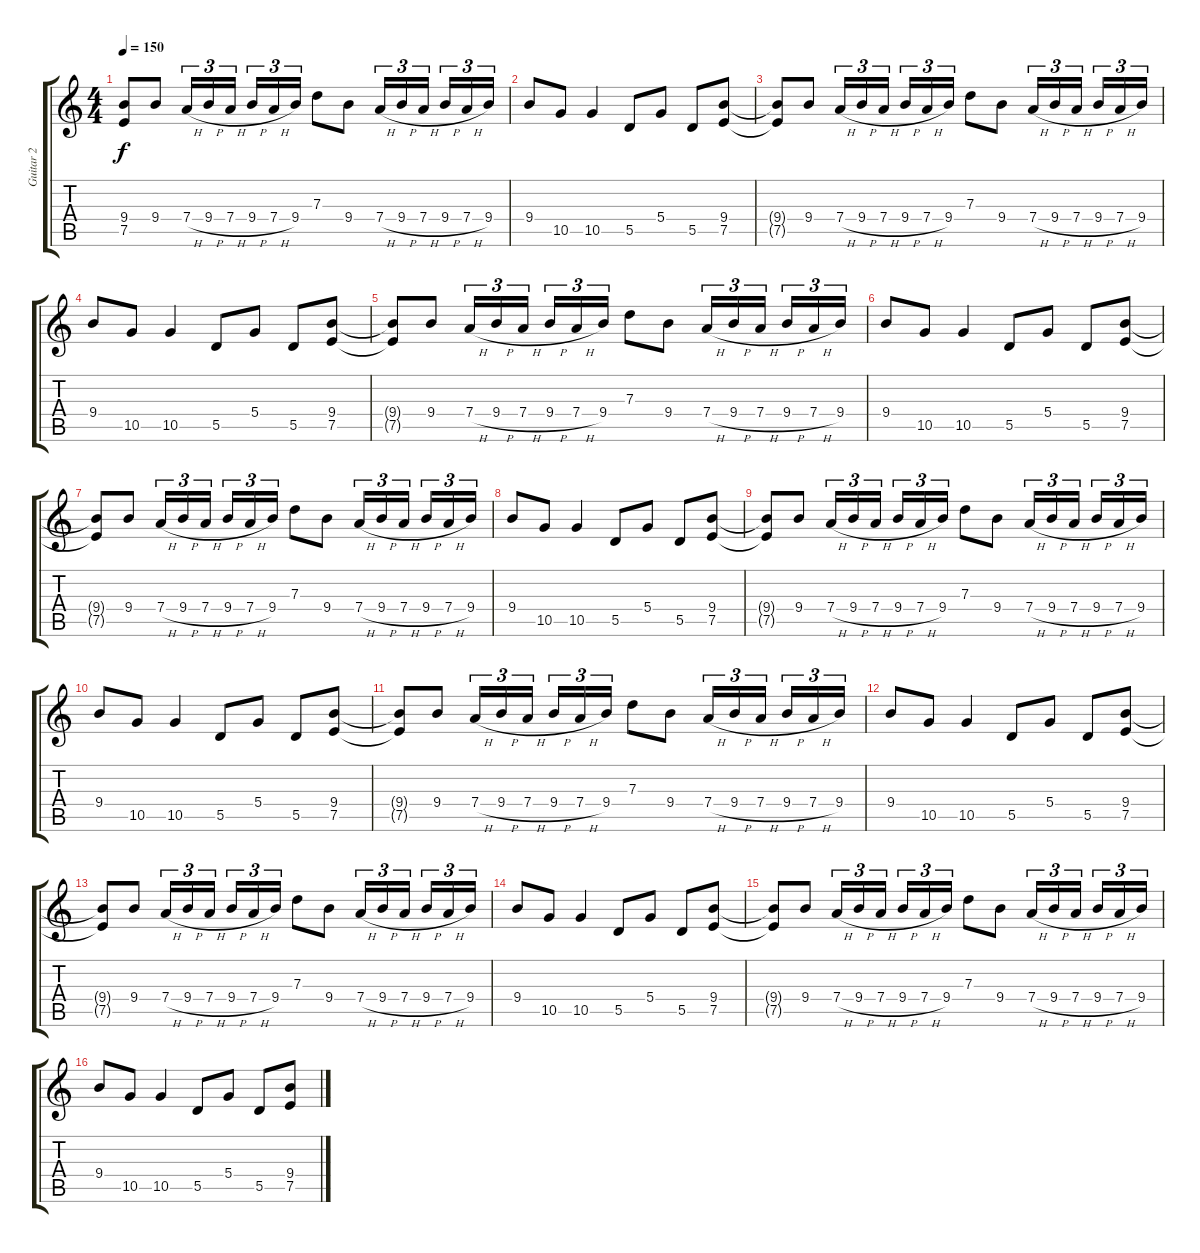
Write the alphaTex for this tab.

\track ("Guitar 2" "Guitar 2") {instrument distortionguitar}
\staff {score tabs}
\tuning (E4 B3 G3 D3 A2 E2) {hide}
\ts (4 4)
\tempo 150
\clef g2
\ks c
(9.4{t} 7.5{t}).8{dy f} 9.4.8 7.4{h}.16{tu (3 2)} 9.4{h}.16{tu (3 2)} 7.4{h}.16{tu (3 2)} 9.4{h}.16{tu (3 2)} 7.4{h}.16{tu (3 2)} 9.4.16{tu (3 2)} 7.3.8 9.4.8 7.4{h}.16{tu (3 2)} 9.4{h}.16{tu (3 2)} 7.4{h}.16{tu (3 2)} 9.4{h}.16{tu (3 2)} 7.4{h}.16{tu (3 2)} 9.4.16{tu (3 2)} |
9.4.8 10.5.8 10.5.4 5.5.8 5.4.8 5.5.8 (9.4 7.5).8 |
(9.4{t} 7.5{t}).8 9.4.8 7.4{h}.16{tu (3 2)} 9.4{h}.16{tu (3 2)} 7.4{h}.16{tu (3 2)} 9.4{h}.16{tu (3 2)} 7.4{h}.16{tu (3 2)} 9.4.16{tu (3 2)} 7.3.8 9.4.8 7.4{h}.16{tu (3 2)} 9.4{h}.16{tu (3 2)} 7.4{h}.16{tu (3 2)} 9.4{h}.16{tu (3 2)} 7.4{h}.16{tu (3 2)} 9.4.16{tu (3 2)} |
9.4.8 10.5.8 10.5.4 5.5.8 5.4.8 5.5.8 (9.4 7.5).8 |
(9.4{t} 7.5{t}).8 9.4.8 7.4{h}.16{tu (3 2)} 9.4{h}.16{tu (3 2)} 7.4{h}.16{tu (3 2)} 9.4{h}.16{tu (3 2)} 7.4{h}.16{tu (3 2)} 9.4.16{tu (3 2)} 7.3.8 9.4.8 7.4{h}.16{tu (3 2)} 9.4{h}.16{tu (3 2)} 7.4{h}.16{tu (3 2)} 9.4{h}.16{tu (3 2)} 7.4{h}.16{tu (3 2)} 9.4.16{tu (3 2)} |
9.4.8 10.5.8 10.5.4 5.5.8 5.4.8 5.5.8 (9.4 7.5).8 |
(9.4{t} 7.5{t}).8 9.4.8 7.4{h}.16{tu (3 2)} 9.4{h}.16{tu (3 2)} 7.4{h}.16{tu (3 2)} 9.4{h}.16{tu (3 2)} 7.4{h}.16{tu (3 2)} 9.4.16{tu (3 2)} 7.3.8 9.4.8 7.4{h}.16{tu (3 2)} 9.4{h}.16{tu (3 2)} 7.4{h}.16{tu (3 2)} 9.4{h}.16{tu (3 2)} 7.4{h}.16{tu (3 2)} 9.4.16{tu (3 2)} |
9.4.8 10.5.8 10.5.4 5.5.8 5.4.8 5.5.8 (9.4 7.5).8 |
(9.4{t} 7.5{t}).8 9.4.8 7.4{h}.16{tu (3 2)} 9.4{h}.16{tu (3 2)} 7.4{h}.16{tu (3 2)} 9.4{h}.16{tu (3 2)} 7.4{h}.16{tu (3 2)} 9.4.16{tu (3 2)} 7.3.8 9.4.8 7.4{h}.16{tu (3 2)} 9.4{h}.16{tu (3 2)} 7.4{h}.16{tu (3 2)} 9.4{h}.16{tu (3 2)} 7.4{h}.16{tu (3 2)} 9.4.16{tu (3 2)} |
9.4.8 10.5.8 10.5.4 5.5.8 5.4.8 5.5.8 (9.4 7.5).8 |
(9.4{t} 7.5{t}).8 9.4.8 7.4{h}.16{tu (3 2)} 9.4{h}.16{tu (3 2)} 7.4{h}.16{tu (3 2)} 9.4{h}.16{tu (3 2)} 7.4{h}.16{tu (3 2)} 9.4.16{tu (3 2)} 7.3.8 9.4.8 7.4{h}.16{tu (3 2)} 9.4{h}.16{tu (3 2)} 7.4{h}.16{tu (3 2)} 9.4{h}.16{tu (3 2)} 7.4{h}.16{tu (3 2)} 9.4.16{tu (3 2)} |
9.4.8 10.5.8 10.5.4 5.5.8 5.4.8 5.5.8 (9.4 7.5).8 |
(9.4{t} 7.5{t}).8 9.4.8 7.4{h}.16{tu (3 2)} 9.4{h}.16{tu (3 2)} 7.4{h}.16{tu (3 2)} 9.4{h}.16{tu (3 2)} 7.4{h}.16{tu (3 2)} 9.4.16{tu (3 2)} 7.3.8 9.4.8 7.4{h}.16{tu (3 2)} 9.4{h}.16{tu (3 2)} 7.4{h}.16{tu (3 2)} 9.4{h}.16{tu (3 2)} 7.4{h}.16{tu (3 2)} 9.4.16{tu (3 2)} |
9.4.8 10.5.8 10.5.4 5.5.8 5.4.8 5.5.8 (9.4 7.5).8 |
(9.4{t} 7.5{t}).8 9.4.8 7.4{h}.16{tu (3 2)} 9.4{h}.16{tu (3 2)} 7.4{h}.16{tu (3 2)} 9.4{h}.16{tu (3 2)} 7.4{h}.16{tu (3 2)} 9.4.16{tu (3 2)} 7.3.8 9.4.8 7.4{h}.16{tu (3 2)} 9.4{h}.16{tu (3 2)} 7.4{h}.16{tu (3 2)} 9.4{h}.16{tu (3 2)} 7.4{h}.16{tu (3 2)} 9.4.16{tu (3 2)} |
9.4.8 10.5.8 10.5.4 5.5.8 5.4.8 5.5.8 (9.4 7.5).8
